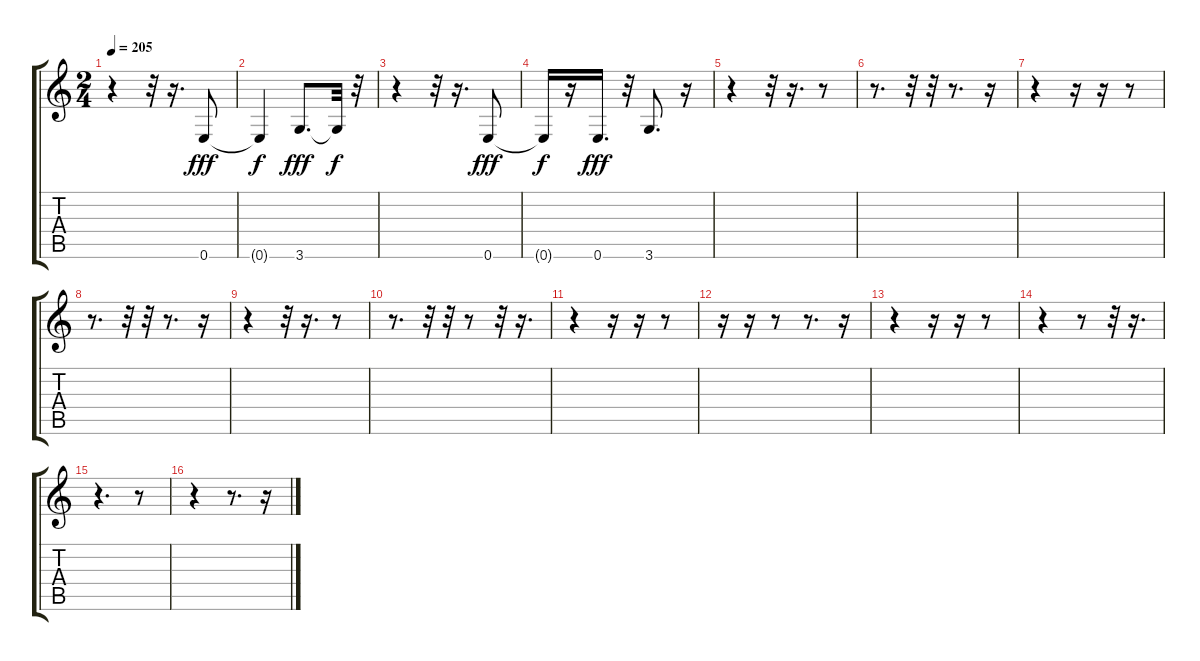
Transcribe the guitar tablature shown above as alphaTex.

\track "" {instrument electricguitarjazz}
\staff {score tabs}
\tuning (E4 B3 G3 D3 A2 E2) {hide}
\ts (2 4)
\tempo 205
\clef g2
\ks c
r.4{dy fff} r.32 r.16{d} 0.6.8 |
0.6{t}.4{dy f} 3.6.8{d dy fff} 3.6{t}.32{dy f} r.32 |
r.4 r.32 r.16{d} 0.6.8{dy fff} |
0.6{t}.16{dy f} r.16 0.6.16{d dy fff} r.32 3.6.8{d} r.16 |
r.4 r.32 r.16{d} r.8 |
r.8{d} r.32 r.32 r.8{d} r.16 |
r.4 r.16 r.16 r.8 |
r.8{d} r.32 r.32 r.8{d} r.16 |
r.4 r.32 r.16{d} r.8 |
r.8{d} r.32 r.32 r.8 r.32 r.16{d} |
r.4 r.16 r.16 r.8 |
r.16 r.16 r.8 r.8{d} r.16 |
r.4 r.16 r.16 r.8 |
r.4 r.8 r.32 r.16{d} |
r.4{d} r.8 |
r.4 r.8{d} r.16
